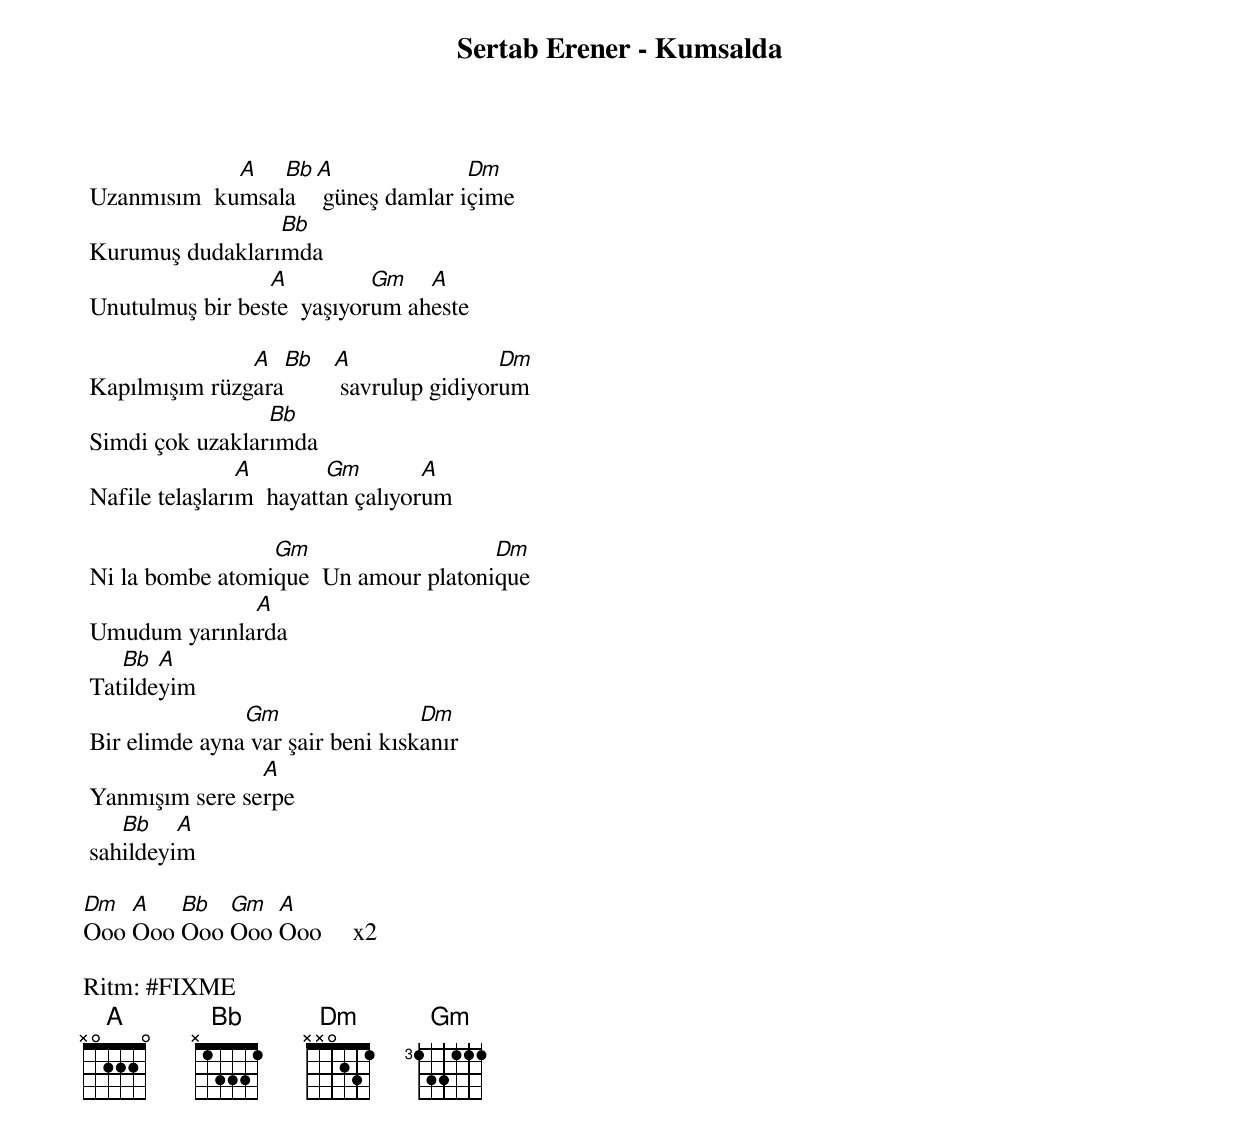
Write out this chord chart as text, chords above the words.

Sertab Erener - Kumsalda

              A   Bb A              Dm
 Uzanmısım  kumsala   güneş damlar içime
                  Bb
 Kurumuş dudaklarımda
                  A          Gm   A
 Unutulmuş bir beste  yaşıyorum aheste

                A  Bb A                Dm
 Kapılmışım rüzgara    savrulup gidiyorum
                  Bb
 Simdi çok uzaklarımda
                 A        Gm        A
 Nafile telaşlarım  hayattan çalıyorum

                  Gm                   Dm
 Ni la bombe atomique  Un amour platonique
               A
 Umudum yarınlarda
    Bb  A
 Tatildeyim
                Gm                 Dm
 Bir elimde ayna var şair beni kıskanır
                 A
 Yanmışım sere serpe
    Bb    A
 sahildeyim

Dm  A   Bb  Gm  A
Ooo Ooo Ooo Ooo Ooo     x2

Ritm: #FIXME
